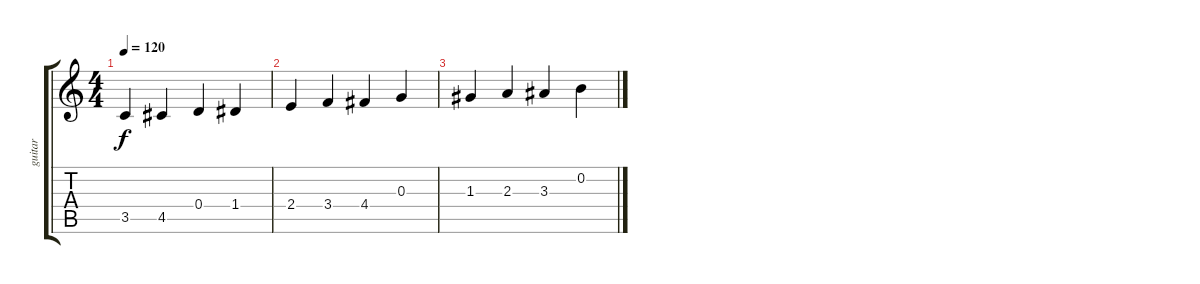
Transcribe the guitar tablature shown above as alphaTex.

\track ("guitar" "guitar") {instrument acousticguitarsteel}
\staff {score tabs}
\tuning (E4 B3 G3 D3 A2 E2) {hide}
\ts (4 4)
\tempo 120
\clef g2
\ks c
3.5.4{dy f instrument acousticguitarsteel} 4.5.4 0.4.4 1.4.4 |
2.4.4 3.4.4 4.4.4 0.3.4 |
1.3.4 2.3.4 3.3.4 0.2.4
